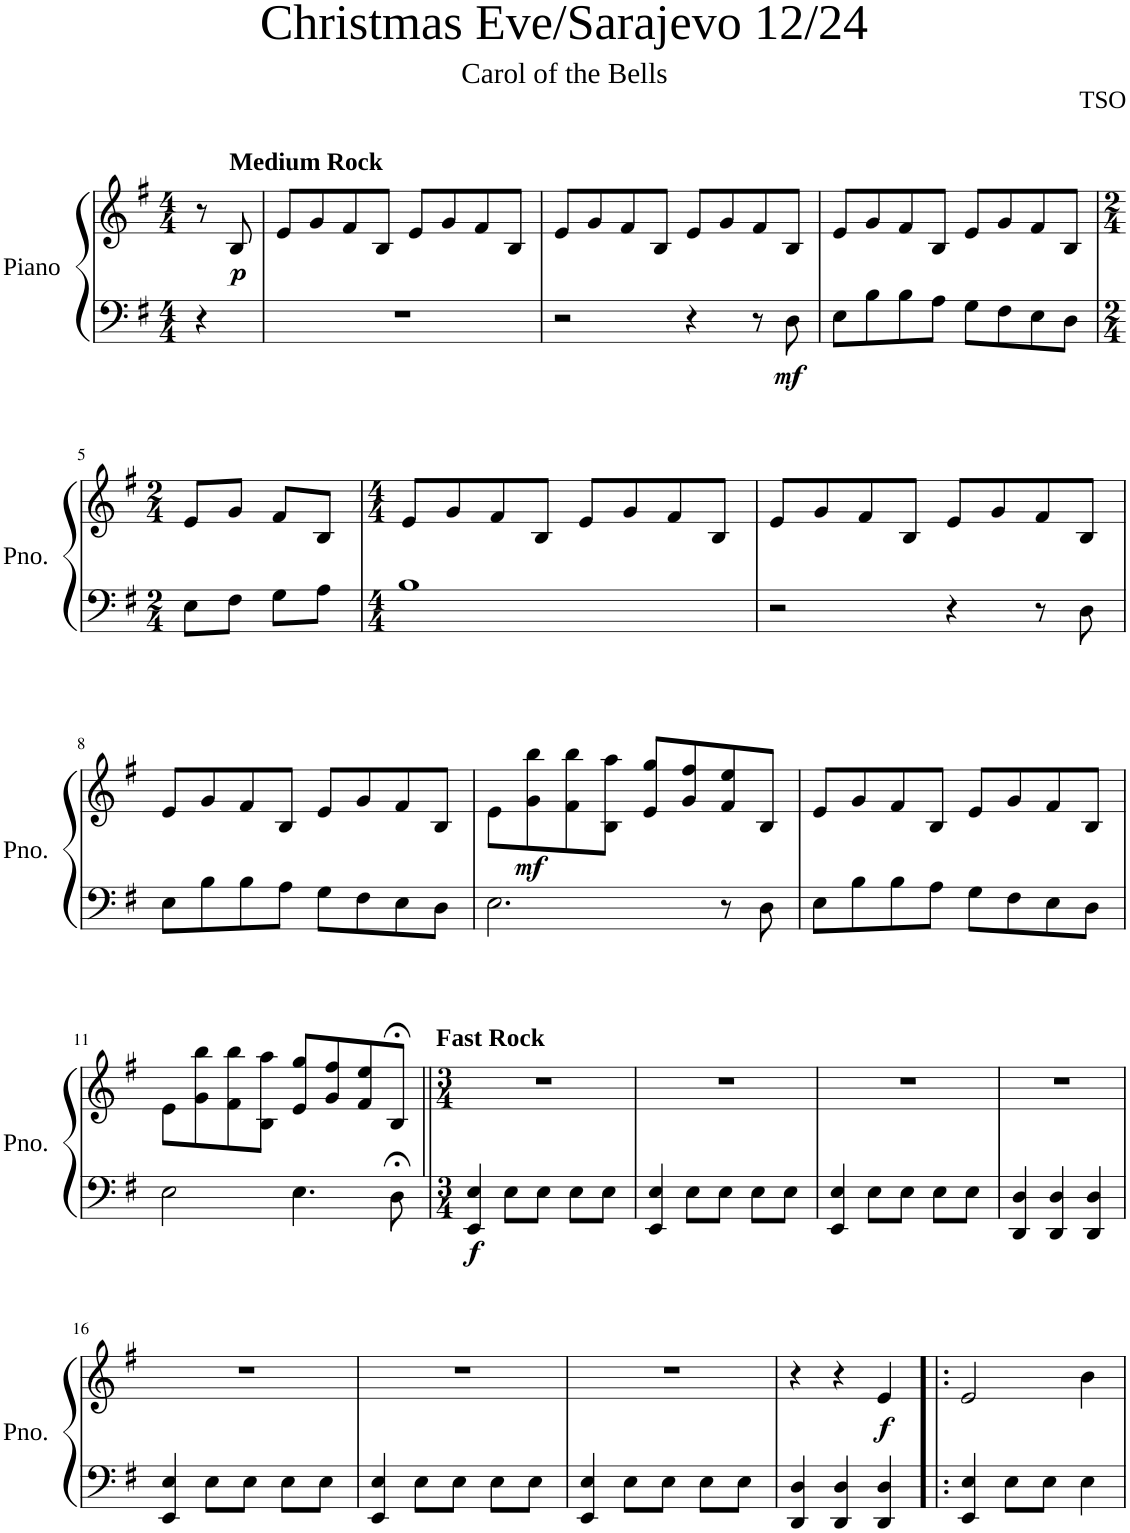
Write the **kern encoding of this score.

**kern	**kern	**dynam
*part1	*part1	*part1
*staff2	*staff1	*staff1/2
*I"Piano	*	*
*I'Pno.	*	*
*clefF4	*clefG2	*
*k[f#]	*k[f#]	*
*M4/4	*M4/4	*
=1	=1	=1
4r	8r	.
!	!LO:TX:a:B:t=Medium Rock	!
!	!	!LO:DY:b
.	8B/	p
=2	=2	=2
1r	8e/L	.
.	8g/	.
.	8f#/	.
.	8B/J	.
.	8e/L	.
.	8g/	.
.	8f#/	.
.	8B/J	.
=3	=3	=3
2r	8e/L	.
.	8g/	.
.	8f#/	.
.	8B/J	.
4r	8e/L	.
.	8g/	.
8r	8f#/	.
!	!	!LO:DY:b=2
8D\	8B/J	mf
=4	=4	=4
8E\L	8e/L	.
8B\	8g/	.
8B\	8f#/	.
8A\J	8B/J	.
8G\L	8e/L	.
8F#\	8g/	.
8E\	8f#/	.
8D\J	8B/J	.
!!LO:LB:g=z
=5	=5	=5
*M2/4	*M2/4	*
8E\L	8e/L	.
8F#\J	8g/J	.
8G\L	8f#/L	.
8A\J	8B/J	.
=6	=6	=6
*M4/4	*M4/4	*
1B	8e/L	.
.	8g/	.
.	8f#/	.
.	8B/J	.
.	8e/L	.
.	8g/	.
.	8f#/	.
.	8B/J	.
=7	=7	=7
2r	8e/L	.
.	8g/	.
.	8f#/	.
.	8B/J	.
4r	8e/L	.
.	8g/	.
8r	8f#/	.
8D\	8B/J	.
!!LO:LB:g=z
=8	=8	=8
8E\L	8e/L	.
8B\	8g/	.
8B\	8f#/	.
8A\J	8B/J	.
8G\L	8e/L	.
8F#\	8g/	.
8E\	8f#/	.
8D\J	8B/J	.
=9	=9	=9
2.E\	8e\L	.
!	!	!LO:DY:b
.	8g\ 8bb\	mf
.	8f#\ 8bb\	.
.	8B\ 8aa\J	.
.	8e/ 8gg/L	.
.	8g/ 8ff#/	.
8r	8f#/ 8ee/	.
8D\	8B/J	.
=10	=10	=10
8E\L	8e/L	.
8B\	8g/	.
8B\	8f#/	.
8A\J	8B/J	.
8G\L	8e/L	.
8F#\	8g/	.
8E\	8f#/	.
8D\J	8B/J	.
!!LO:LB:g=z
=11	=11	=11
2E\	8e\L	.
.	8g\ 8bb\	.
.	8f#\ 8bb\	.
.	8B\ 8aa\J	.
4.E\	8e/ 8gg/L	.
.	8g/ 8ff#/	.
.	8f#/ 8ee/	.
8D;<\	8B;</J	.
=12||	=12||	=12||
*M3/4	*M3/4	*
!	!LO:TX:a:B:t=Fast Rock	!
!	!	!LO:DY:b=2
4EE/ 4E/	2.r	f
8E\L	.	.
8E\J	.	.
8E\L	.	.
8E\J	.	.
=13	=13	=13
4EE/ 4E/	2.r	.
8E\L	.	.
8E\J	.	.
8E\L	.	.
8E\J	.	.
=14	=14	=14
4EE/ 4E/	2.r	.
8E\L	.	.
8E\J	.	.
8E\L	.	.
8E\J	.	.
=15	=15	=15
4DD/ 4D/	2.r	.
4DD/ 4D/	.	.
4DD/ 4D/	.	.
!!LO:LB:g=z
=16	=16	=16
4EE/ 4E/	2.r	.
8E\L	.	.
8E\J	.	.
8E\L	.	.
8E\J	.	.
=17	=17	=17
4EE/ 4E/	2.r	.
8E\L	.	.
8E\J	.	.
8E\L	.	.
8E\J	.	.
=18	=18	=18
4EE/ 4E/	2.r	.
8E\L	.	.
8E\J	.	.
8E\L	.	.
8E\J	.	.
=19	=19	=19
4DD/ 4D/	4r	.
4DD/ 4D/	4r	.
!	!	!LO:DY:b
4DD/ 4D/	4e/	f
=20!|:	=20!|:	=20!|:
4EE/ 4E/	2e/	.
8E\L	.	.
8E\J	.	.
4E\	4b\	.
=	=	=
*-	*-	*-
